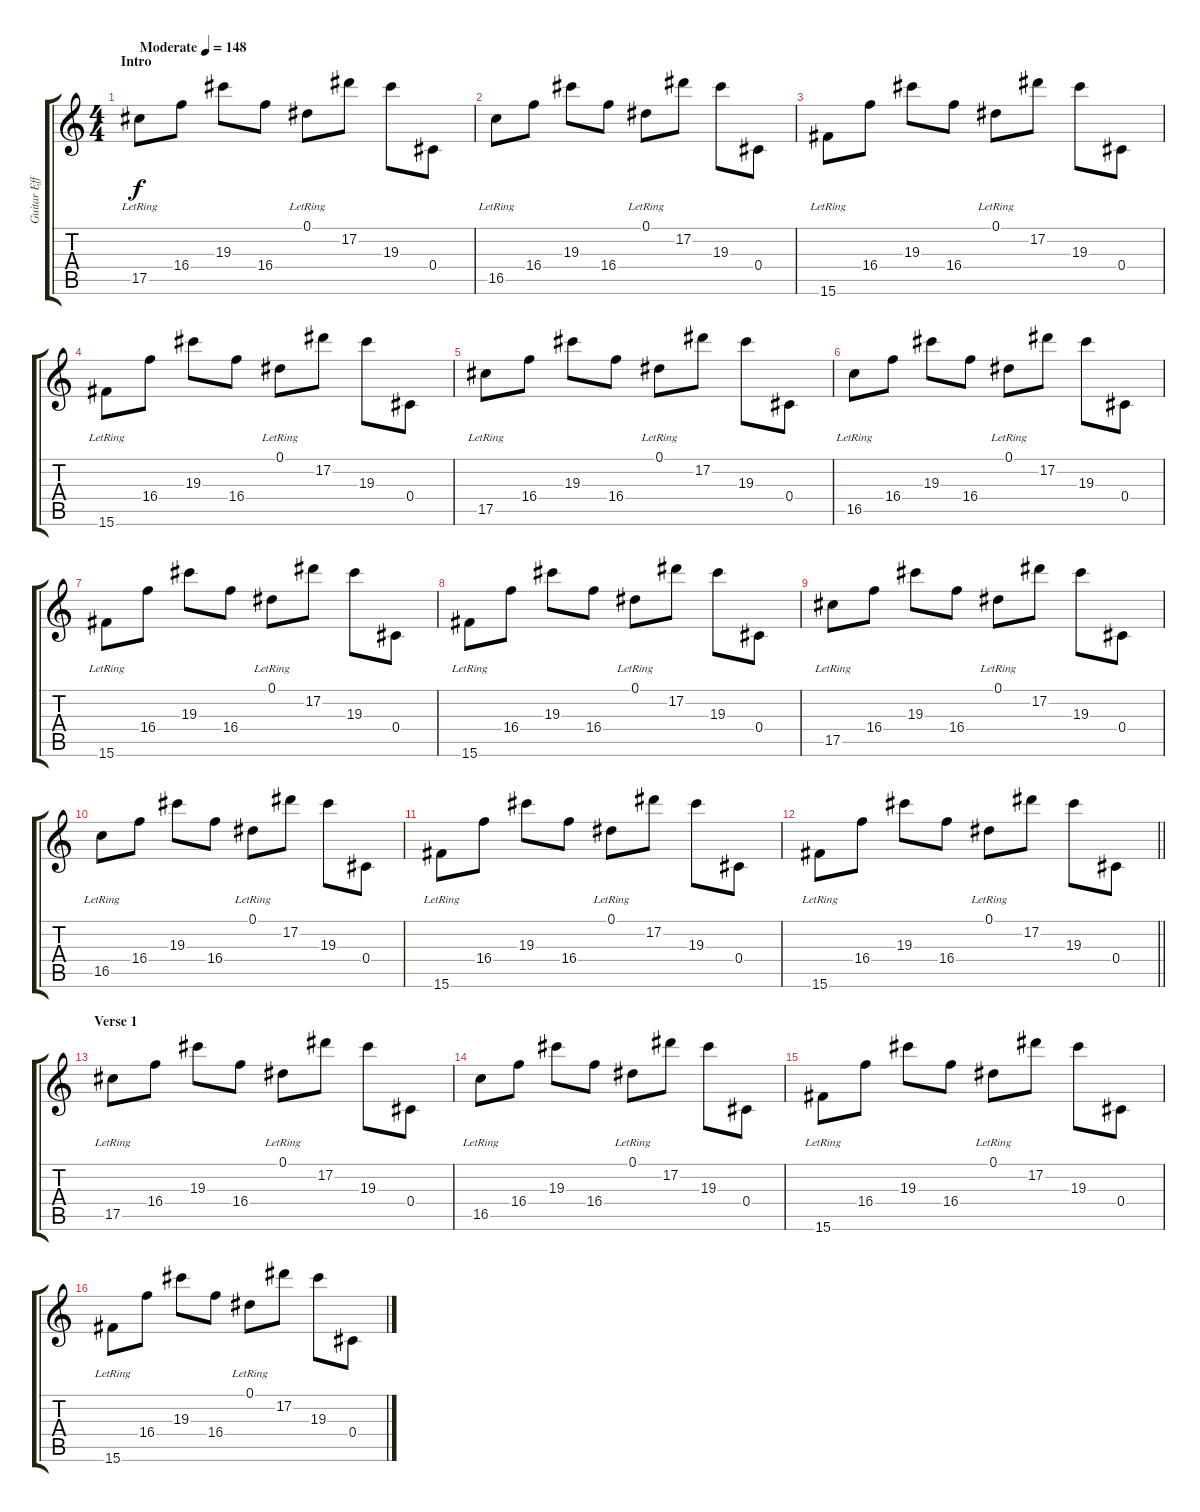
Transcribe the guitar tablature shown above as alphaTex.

\track ("Guitar Effects" "Guitar Eff") {instrument overdrivenguitar}
\staff {score tabs}
\tuning (Eb4 Bb3 Gb3 Db3 Ab2 Eb2) {hide}
\ts (4 4)
\section ("" "Intro")
\tempo (148 "Moderate")
\clef g2
\ks c
17.5{lr}.8{dy f volume 3 instrument distortionguitar} 16.4.8 19.3.8 16.4.8 0.1{lr}.8 17.2.8 19.3.8 0.4.8 |
16.5{lr}.8 16.4.8 19.3.8 16.4.8 0.1{lr}.8 17.2.8 19.3.8 0.4.8 |
15.6{lr}.8 16.4.8 19.3.8 16.4.8 0.1{lr}.8 17.2.8 19.3.8 0.4.8 |
15.6{lr}.8 16.4.8 19.3.8 16.4.8 0.1{lr}.8 17.2.8 19.3.8 0.4.8 |
17.5{lr}.8 16.4.8 19.3.8 16.4.8 0.1{lr}.8 17.2.8 19.3.8 0.4.8 |
16.5{lr}.8 16.4.8 19.3.8 16.4.8 0.1{lr}.8 17.2.8 19.3.8 0.4.8 |
15.6{lr}.8 16.4.8 19.3.8 16.4.8 0.1{lr}.8 17.2.8 19.3.8 0.4.8 |
15.6{lr}.8 16.4.8 19.3.8 16.4.8 0.1{lr}.8 17.2.8 19.3.8 0.4.8 |
17.5{lr}.8 16.4.8 19.3.8 16.4.8 0.1{lr}.8 17.2.8 19.3.8 0.4.8 |
16.5{lr}.8 16.4.8 19.3.8 16.4.8 0.1{lr}.8 17.2.8 19.3.8 0.4.8 |
15.6{lr}.8 16.4.8 19.3.8 16.4.8 0.1{lr}.8 17.2.8 19.3.8 0.4.8 |
\barLineRight lightlight
15.6{lr}.8 16.4.8 19.3.8 16.4.8 0.1{lr}.8 17.2.8 19.3.8 0.4.8 |
\section ("" "Verse 1")
17.5{lr}.8 16.4.8 19.3.8 16.4.8 0.1{lr}.8 17.2.8 19.3.8 0.4.8 |
16.5{lr}.8 16.4.8 19.3.8 16.4.8 0.1{lr}.8 17.2.8 19.3.8 0.4.8 |
15.6{lr}.8 16.4.8 19.3.8 16.4.8 0.1{lr}.8 17.2.8 19.3.8 0.4.8 |
15.6{lr}.8 16.4.8 19.3.8 16.4.8 0.1{lr}.8 17.2.8 19.3.8 0.4.8
